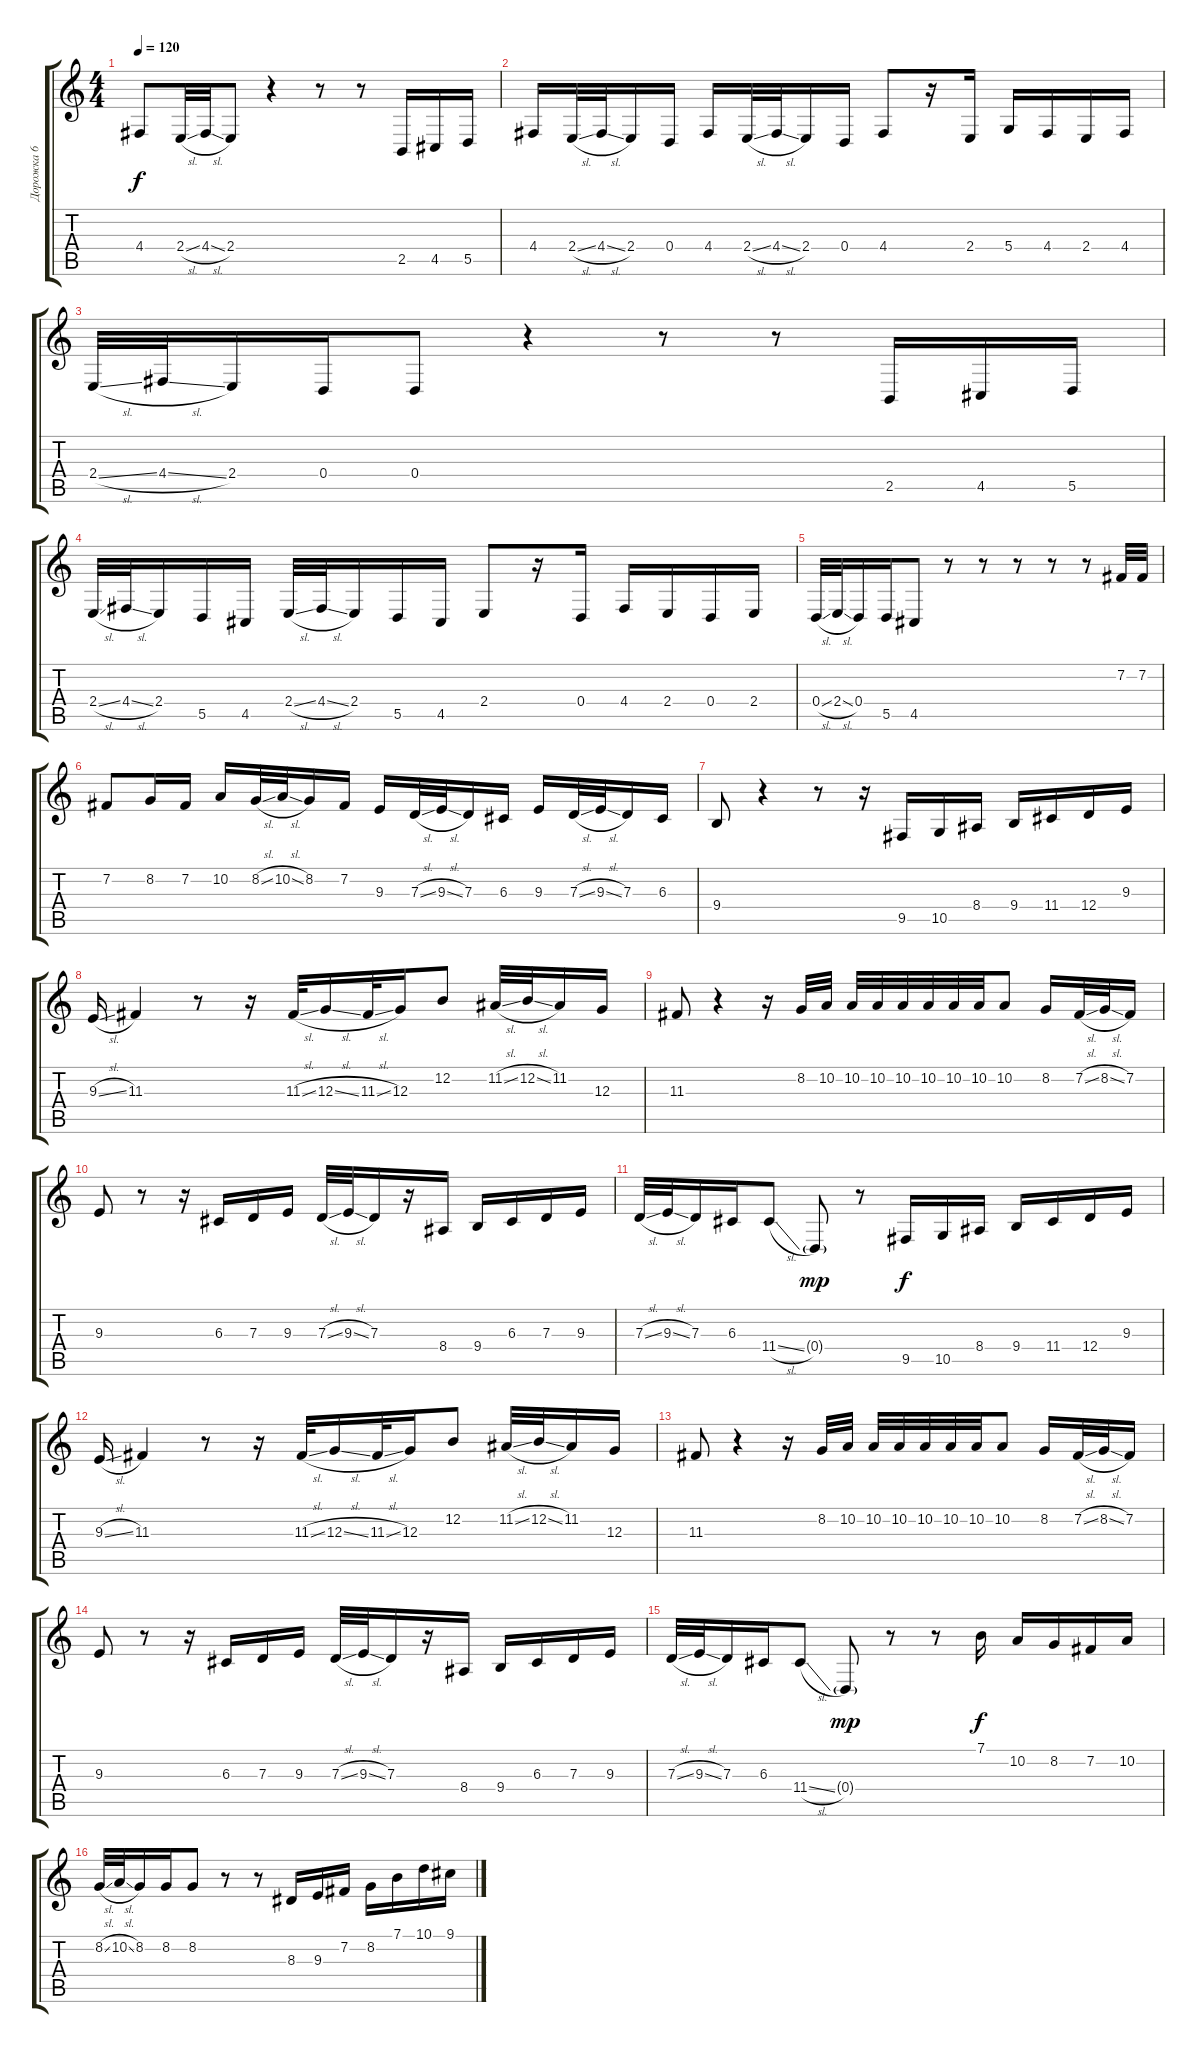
\track ("Дорожка 6" "Дорожка 6") {instrument pad8sweep}
\staff {score tabs}
\tuning (E4 B3 G3 D3 A2 E2) {hide}
\ts (4 4)
\tempo 120
\clef g2
\ks c
4.4.8{dy f} 2.4{sl}.32 4.4{sl}.32 2.4.8 r.4 r.8 r.8 2.5.16 4.5.16 5.5.16 |
4.4.16 2.4{sl}.32 4.4{sl}.32 2.4.16 0.4.16 4.4.16 2.4{sl}.32 4.4{sl}.32 2.4.16 0.4.16 4.4.8 r.16 2.4.16 5.4.16 4.4.16 2.4.16 4.4.16 |
2.4{sl}.32 4.4{sl}.32 2.4.16 0.4.16 0.4.8 r.4 r.8 r.8 2.5.16 4.5.16 5.5.16 |
2.4{sl}.32 4.4{sl}.32 2.4.16 5.5.16 4.5.16 2.4{sl}.32 4.4{sl}.32 2.4.16 5.5.16 4.5.16 2.4.8 r.16 0.4.16 4.4.16 2.4.16 0.4.16 2.4.16 |
0.4{sl}.32 2.4{sl}.32 0.4.16 5.5.16 4.5.8 r.8 r.8 r.8 r.8 r.8 7.2.32 7.2.32 |
7.2.8 8.2.16 7.2.16 10.2.16 8.2{sl}.32 10.2{sl}.32 8.2.16 7.2.16 9.3.16 7.3{sl}.32 9.3{sl}.32 7.3.16 6.3.16 9.3.16 7.3{sl}.32 9.3{sl}.32 7.3.16 6.3.16 |
9.4.8 r.4 r.8 r.16 9.5.16 10.5.16 8.4.16 9.4.16 11.4.16 12.4.16 9.3.16 |
9.3{sl}.16 11.3.4 r.8 r.16 11.3{sl}.32 12.3{sl}.16 11.3{sl}.32 12.3.16 12.2.8 11.2{sl}.32 12.2{sl}.32 11.2.16 12.3.16 |
11.3.8 r.4 r.16 8.2.32 10.2.32 10.2.32 10.2.32 10.2.32 10.2.32 10.2.32 10.2.32 10.2.8 8.2.16 7.2{sl}.32 8.2{sl}.32 7.2.16 |
9.3.8 r.8 r.16 6.3.16 7.3.16 9.3.16 7.3{sl}.32 9.3{sl}.32 7.3.16 r.16 8.4.16 9.4.16 6.3.16 7.3.16 9.3.16 |
7.3{sl}.32 9.3{sl}.32 7.3.16 6.3.16 11.4{sl}.8 0.4{g}.8{dy mp} r.8 9.5.16{dy f} 10.5.16 8.4.16 9.4.16 11.4.16 12.4.16 9.3.16 |
9.3{sl}.16 11.3.4 r.8 r.16 11.3{sl}.32 12.3{sl}.16 11.3{sl}.32 12.3.16 12.2.8 11.2{sl}.32 12.2{sl}.32 11.2.16 12.3.16 |
11.3.8 r.4 r.16 8.2.32 10.2.32 10.2.32 10.2.32 10.2.32 10.2.32 10.2.32 10.2.8 8.2.16 7.2{sl}.32 8.2{sl}.32 7.2.16 |
9.3.8 r.8 r.16 6.3.16 7.3.16 9.3.16 7.3{sl}.32 9.3{sl}.32 7.3.16 r.16 8.4.16 9.4.16 6.3.16 7.3.16 9.3.16 |
7.3{sl}.32 9.3{sl}.32 7.3.16 6.3.16 11.4{sl}.8 0.4{g}.8{dy mp} r.8 r.8 7.1.16{dy f} 10.2.16 8.2.16 7.2.16 10.2.16 |
8.2{sl}.32 10.2{sl}.32 8.2.16 8.2.16 8.2.8 r.8 r.8 8.3.16 9.3.16 7.2.16 8.2.16 7.1.16 10.1.16 9.1.16
